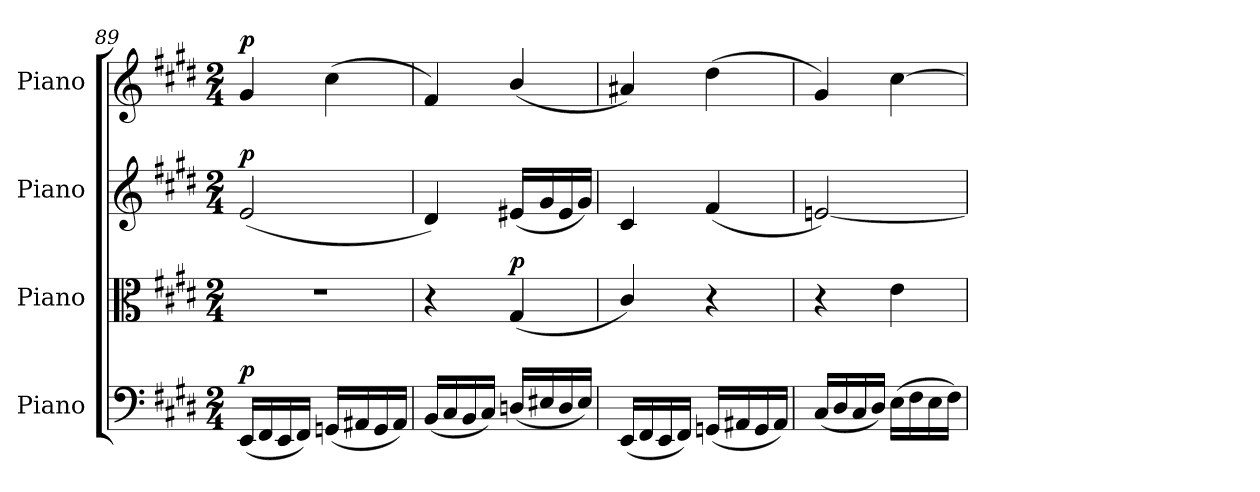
**kern	**dynam	**kern	**dynam	**kern	**dynam	**kern	**dynam
*part4	*part4	*part3	*part3	*part2	*part2	*part1	*part1
*staff4	*staff4	*staff3	*staff3	*staff2	*staff2	*staff1	*staff1
*I"Piano	*	*I"Piano	*	*I"Piano	*	*I"Piano	*
*I'Pno	*	*I'Pno	*	*I'Pno	*	*I'Pno	*
*clefF4	*	*clefC3	*	*clefG2	*	*clefG2	*
*k[f#c#g#d#]	*	*k[f#c#g#d#]	*	*k[f#c#g#d#]	*	*k[f#c#g#d#]	*
*M2/4	*	*M2/4	*	*M2/4	*	*M2/4	*
=89	=89	=89	=89	=89	=89	=89	=89
!	!LO:DY:a	!	!	!	!LO:DY:a	!	!LO:DY:a
(16EE/LL	p	2r	.	(2e/	p	4g#/	p
16FF#/	.	.	.	.	.	.	.
16EE/	.	.	.	.	.	.	.
16FF#/JJ)	.	.	.	.	.	.	.
(16GGn/LL	.	.	.	.	.	(4cc#\	.
16AA#X/	.	.	.	.	.	.	.
16GG/	.	.	.	.	.	.	.
16AA#/JJ)	.	.	.	.	.	.	.
=90	=90	=90	=90	=90	=90	=90	=90
(16BB/LL	.	4r	.	4d#/)	.	4f#/)	.
16C#/	.	.	.	.	.	.	.
16BB/	.	.	.	.	.	.	.
16C#/JJ)	.	.	.	.	.	.	.
!	!	!	!LO:DY:a	!	!	!	!
(16Dn/LL	.	(4G#/	p	(16e#X/LL	.	(4b/	.
16E#X/	.	.	.	16g#/	.	.	.
16D/	.	.	.	16e#/	.	.	.
16E#/JJ)	.	.	.	16g#/JJ)	.	.	.
=91	=91	=91	=91	=91	=91	=91	=91
(16EE/LL	.	4c#/)	.	4c#/	.	4a#X/)	.
16FF#/	.	.	.	.	.	.	.
16EE/	.	.	.	.	.	.	.
16FF#/JJ)	.	.	.	.	.	.	.
(16GGn/LL	.	4r	.	(4f#/	.	(4dd#\	.
16AA#X/	.	.	.	.	.	.	.
16GG/	.	.	.	.	.	.	.
16AA#/JJ)	.	.	.	.	.	.	.
!!LO:LB:g=z
=92	=92	=92	=92	=92	=92	=92	=92
(16C#/LL	.	4r	.	[2en/)	.	4g#/)	.
16D#/	.	.	.	.	.	.	.
16C#/	.	.	.	.	.	.	.
16D#/JJ)	.	.	.	.	.	.	.
(16E\LL	.	4e\	.	.	.	[4cc#\	.
16F#\	.	.	.	.	.	.	.
16E\	.	.	.	.	.	.	.
16F#\JJ)	.	.	.	.	.	.	.
=	=	=	=	=	=	=	=
*-	*-	*-	*-	*-	*-	*-	*-
